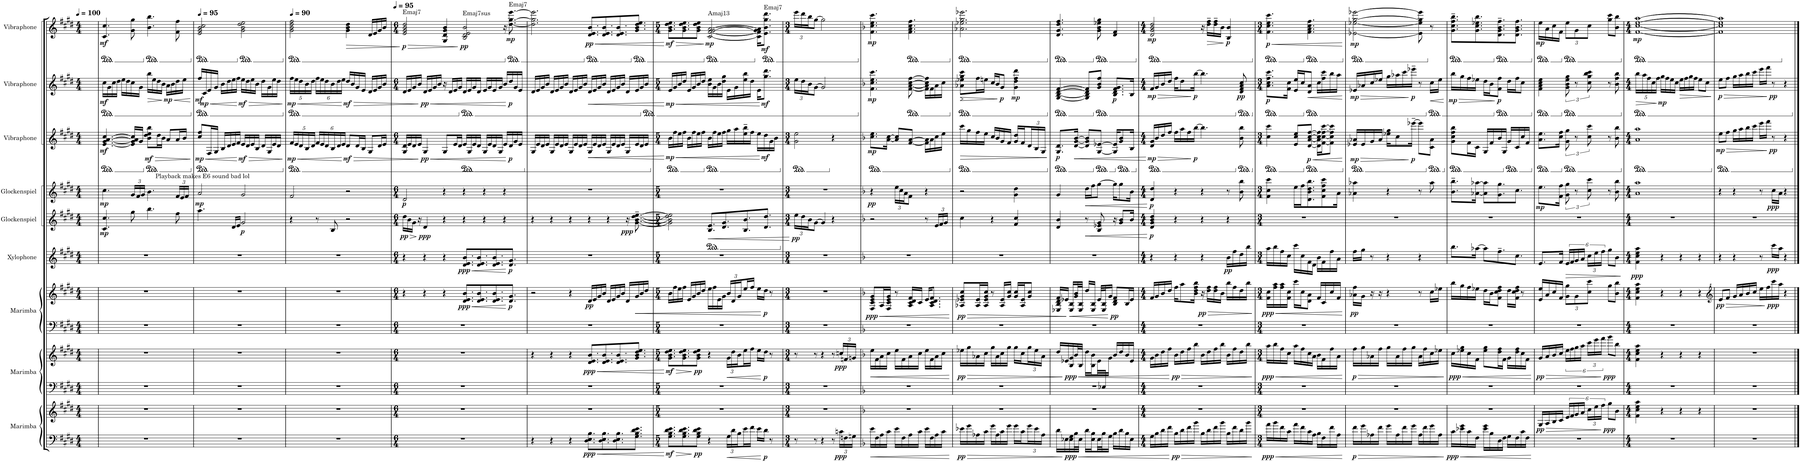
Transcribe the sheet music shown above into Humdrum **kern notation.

**kern	**kern	**dynam	**kern	**kern	**dynam	**kern	**kern	**dynam	**kern	**dynam	**kern	**dynam	**kern	**dynam	**kern	**dynam	**kern	**dynam	**kern	**dynam
*part9	*part9	*part9	*part8	*part8	*part8	*part7	*part7	*part7	*part6	*part6	*part5	*part5	*part4	*part4	*part3	*part3	*part2	*part2	*part1	*part1
*staff12	*staff11	*staff11/12	*staff10	*staff9	*staff9/10	*staff8	*staff7	*staff7/8	*staff6	*staff6	*staff5	*staff5	*staff4	*staff4	*staff3	*staff3	*staff2	*staff2	*staff1	*staff1
*I"Marimba	*	*	*I"Marimba	*	*	*I"Marimba	*	*	*I"Xylophone	*	*I"Glockenspiel	*	*I"Glockenspiel	*	*I"Vibraphone	*	*I"Vibraphone	*	*I"Vibraphone	*
*I'Mrm.	*	*	*I'Mrm.	*	*	*I'Mrm.	*	*	*I'Xyl.	*	*I'Glock.	*	*I'Glock.	*	*I'Vib.	*	*I'Vib.	*	*I'Vib.	*
*clefF4	*clefG2	*	*clefF4	*clefG2	*	*clefF4	*clefG2	*	*clefG2	*	*clefG2	*	*clefG2	*	*clefG2	*	*clefG2	*	*clefG2	*
*	*	*	*	*	*	*	*	*	*Trd-7c-12	*	*Trd-14c-24	*	*Trd-14c-24	*	*	*	*	*	*	*
*k[f#c#g#d#]	*k[f#c#g#d#]	*	*k[f#c#g#d#]	*k[f#c#g#d#]	*	*k[f#c#g#d#]	*k[f#c#g#d#]	*	*k[f#c#g#d#]	*	*k[f#c#g#d#]	*	*k[f#c#g#d#]	*	*k[f#c#g#d#]	*	*k[f#c#g#d#]	*	*k[f#c#g#d#]	*
*M4/4	*M4/4	*	*M4/4	*M4/4	*	*M4/4	*M4/4	*	*M4/4	*	*M4/4	*	*M4/4	*	*M4/4	*	*M4/4	*	*M4/4	*
*MM100	*MM100	*	*MM100	*MM100	*	*MM100	*MM100	*	*MM100	*	*MM100	*	*MM100	*	*MM100	*	*MM100	*	*MM100	*
=	=	=	=	=	=	=	=	=	=	=	=	=	=	=	=	=	=	=	=	=
4ryy	4ryy	.	4ryy	4ryy	.	4ryy	4ryy	.	4ryy	.	4ryy	.	4ryy	.	4ryy	.	4ryy	.	4ryy	.
=1	=1	=1	=1	=1	=1	=1	=1	=1	=1	=1	=1	=1	=1	=1	=1	=1	=1	=1	=1	=1
*	*	*	*	*	*	*	*	*	*	*	*	*	*	*	*ped	*	*	*	*	*
*	*	*	*	*	*	*	*	*	*	*	*	*	*	*	*	*	*ped	*	*	*
*	*	*	*	*	*	*	*	*	*	*	*	*	*	*	*	*	*	*	*ped	*
!	!	!	!	!	!	!	!	!	!	!	!	!LO:DY:b	!	!LO:DY:b	!	!LO:DY:b	!	!LO:DY:b	!	!LO:DY:b
1r	1r	.	1r	1r	.	1r	1r	.	1r	.	4.c#/ 4.cc#/	mp	4.cc#\	mp	[4.e/ [4.g#/ [4.a/ [4.cc#/	mf	16cc#\LL	mf	4.c#/ 4.cc#/	mf
.	.	.	.	.	.	.	.	.	.	.	.	.	.	.	.	.	16g#\	.	.	.
.	.	.	.	.	.	.	.	.	.	.	.	.	.	.	.	.	16cc#\	.	.	.
.	.	.	.	.	.	.	.	.	.	.	.	.	.	.	.	.	16dd#\JJ	.	.	.
.	.	.	.	.	.	.	.	.	.	.	.	.	.	.	.	.	16ee\LL	.	.	.
.	.	.	.	.	.	.	.	.	.	.	.	.	.	.	.	.	16dd#\	.	.	.
*	*	*	*	*	*	*	*	*	*	*	*	*	*Xbrackettup	*	*	*	*	*	*	*
.	.	.	.	.	.	.	.	.	.	.	8gg#\	.	24g#/LL	.	16e/] 16g#/] 16a/] 16cc#/]LL	.	16cc#\	.	8g#\ 8gg#\	.
.	.	.	.	.	.	.	.	.	.	.	.	.	24f#/	.	.	.	.	.	.	.
.	.	.	.	.	.	.	.	.	.	.	.	.	.	.	16g#/JJ	.	16g#\JJ	.	.	.
.	.	.	.	.	.	.	.	.	.	.	.	.	24g#/JJ	.	.	.	.	.	.	.
*	*	*	*	*	*	*	*	*	*	*	*	*	*	*	*Xped	*	*	*	*	*
!	!	!	!	!	!	!	!	!	!	!	!	!	!	!	!	!LO:HP:b	!	!LO:HP:b	!	!
*	*	*	*	*	*	*	*	*	*	*	*	*	*	*	*	*	*	*	*Xped	*
*	*	*	*	*	*	*	*	*	*	*	*	*	*	*	*	*	*	*	*ped	*
!	!	!	!	!	!	!	!	!	!	!	!	!	!	!	!	!LO:DY:n=1:b	!	!	!	!
.	.	.	.	.	.	.	.	.	.	.	4.bb\	.	4.b\	.	8b\ 8dd#\ 8ee\ 8bb\L	> mf	16bb\LL	>	4.b\ 4.bb\	.
.	.	.	.	.	.	.	.	.	.	.	.	.	.	.	.	.	16ee\	.	.	.
*	*	*	*	*	*	*	*	*	*	*	*	*	*	*	*ped	*	*	*	*	*
.	.	.	.	.	.	.	.	.	.	.	.	.	.	.	16dd#\L	.	16dd#\	.	.	.
.	.	.	.	.	.	.	.	.	.	.	.	.	.	.	16b\JJ	.	16b\JJ	.	.	.
!	!	!	!	!	!	!	!	!	!	!	!	!	!	!	!	!	!	!LO:HP:n=1:b	!	!
!	!	!	!	!	!	!	!	!	!	!	!	!	!	!	!	!	!	!LO:DY:n=1:b	!	!
.	.	.	.	.	.	.	.	.	.	.	.	.	.	.	8a/L	.	16a\LL	] < mp	.	.
.	.	.	.	.	.	.	.	.	.	.	.	.	.	.	.	.	16b\	.	.	.
!	!	!	!	!	!	!	!	!	!	!	!	!	!LO:TX:a:t=Playback makes E6 sound bad lol	!	!	!	!	!	!	!
.	.	.	.	.	.	.	.	.	.	.	8ff#\	.	24f#/LL	.	16a/L	.	16dd#\	.	8f#\ 8ff#\	.
.	.	.	.	.	.	.	.	.	.	.	.	.	24e/	.	.	.	.	.	.	.
.	.	.	.	.	.	.	.	.	.	.	.	.	.	.	16b/JJ	.	16ee\JJ	.	.	.
.	.	.	.	.	.	.	.	.	.	.	.	.	24f#/JJ	.	.	.	.	.	.	.
.	.	.	.	.	.	.	.	.	.	.	.	.	.	.	.	.	.	] [	.	.
=2	=2	=2	=2	=2	=2	=2	=2	=2	=2	=2	=2	=2	=2	=2	=2	=2	=2	=2	=2	=2
*	*	*	*	*	*	*	*	*	*	*	*	*	*	*	*Xped	*	*	*	*	*
!	!	!	!	!	!	!	!	!	!	!	!	!	!	!	!	!LO:HP:b	!	!	!	!
*	*	*	*	*	*	*	*	*	*	*	*	*	*	*	*	*	*Xped	*	*	*
*	*	*	*	*	*	*	*	*	*	*	*	*	*	*	*	*	*ped	*	*	*
*	*	*	*	*	*	*	*	*	*	*	*	*	*	*	*	*	*	*	*Xped	*
*	*	*	*	*	*	*	*	*	*	*	*	*	*	*	*	*	*	*	*ped	*
*	*	*	*	*	*	*	*	*	*	*	*	*	*	*	*	*	*	*	*MM95	*
!	!	!	!	!	!	!	!	!	!	!	!	!	!	!LO:DY:b	!	!LO:DY:n=1:b	!	!LO:DY:b	!	!
1r	1r	.	1r	1r	.	1r	1r	.	1r	.	4.aa\	.	2a/	mp	8cc#/ 8ff#/L	< mp	16ff#/LL	mf	2e/ 2g#/ 2b/ 2cc#/	.
!	!	!	!	!	!	!	!	!	!	!	!	!	!	!	!	!	!	!LO:HP:b	!	!
!	!	!	!	!	!	!	!	!	!	!	!	!	!	!	!	!	!	!LO:DY:n=1:b	!	!
.	.	.	.	.	.	.	.	.	.	.	.	.	.	.	.	.	16c#/	< mp	.	.
*	*	*	*	*	*	*	*	*	*	*	*	*	*	*	*ped	*	*	*	*	*
.	.	.	.	.	.	.	.	.	.	.	.	.	.	.	16F#/L	.	16e/	.	.	.
.	.	.	.	.	.	.	.	.	.	.	.	.	.	.	16G#/JJ	.	16g#/JJ	.	.	.
.	.	.	.	.	.	.	.	.	.	.	.	.	.	.	16B/LL	.	16b\LL	.	.	.
.	.	.	.	.	.	.	.	.	.	.	.	.	.	.	16d#/	.	16dd#\	.	.	.
.	.	.	.	.	.	.	.	.	.	.	16d#/LL	.	.	.	16e/	.	16ee\	.	.	.
.	.	.	.	.	.	.	.	.	.	.	16e/JJ	.	.	.	16f#/JJ	.	16ff#\JJ	.	.	.
!	!	!	!	!	!	!	!	!	!	!	!	!	!	!	!	!LO:HP:n=1:b	!	!LO:HP:n=1:b	!	!
*	*	*	*	*	*	*	*	*	*	*	*	*	*	*	*	*	*	*	*Xped	*
*	*	*	*	*	*	*	*	*	*	*	*	*	*	*	*	*	*	*	*ped	*
!	!	!	!	!	!	!	!	!	!	!	!	!LO:DY:b	!	!	!	!LO:DY:n=2:b	!	!LO:DY:n=2:b	!	!
.	.	.	.	.	.	.	.	.	.	.	2g#/	p	2g#/	.	16e/LL	] > mf	16ee\LL	[ > mf	2g#\ 2b\ 2dd#\ 2ee\	.
.	.	.	.	.	.	.	.	.	.	.	.	.	.	.	16d#/	.	16dd#\	.	.	.
.	.	.	.	.	.	.	.	.	.	.	.	.	.	.	16e/	.	16ee\	.	.	.
.	.	.	.	.	.	.	.	.	.	.	.	.	.	.	16B/JJ	.	16b\JJ	.	.	.
.	.	.	.	.	.	.	.	.	.	.	.	.	.	.	16d#/LL	.	16dd#\LL	.	.	.
.	.	.	.	.	.	.	.	.	.	.	.	.	.	.	16G#/	.	16g#\	.	.	.
.	.	.	.	.	.	.	.	.	.	.	.	.	.	.	16e/	.	16ee\	.	.	.
.	.	.	.	.	.	.	.	.	.	.	.	.	.	.	16d#/JJ	.	16dd#\JJ	.	.	.
.	.	.	.	.	.	.	.	.	.	.	.	.	.	.	.	[	.	]	.	.
=3	=3	=3	=3	=3	=3	=3	=3	=3	=3	=3	=3	=3	=3	=3	=3	=3	=3	=3	=3	=3
*	*	*	*	*	*	*	*	*	*	*	*	*	*	*	*Xped	*	*	*	*	*
*	*	*	*	*	*	*	*	*	*	*	*	*	*	*	*Xbrackettup	*	*	*	*	*
!	!	!	!	!	!	!	!	!	!	!	!	!	!	!	!	!LO:HP:b	!	!	!	!
*	*	*	*	*	*	*	*	*	*	*	*	*	*	*	*	*	*Xped	*	*	*
*	*	*	*	*	*	*	*	*	*	*	*	*	*	*	*	*	*Xbrackettup	*	*	*
!	!	!	!	!	!	!	!	!	!	!	!	!	!	!	!	!	!	!LO:HP:b	!	!
*	*	*	*	*	*	*	*	*	*	*	*	*	*	*	*	*	*	*	*Xped	*
*	*	*	*	*	*	*	*	*	*	*	*	*	*	*	*	*	*	*	*ped	*
*	*	*	*	*	*	*	*	*	*	*	*	*	*	*	*	*	*	*	*MM90	*
!	!	!	!	!	!	!	!	!	!	!	!	!	!	!	!	!LO:DY:n=1:b	!	!LO:DY:n=1:b	!	!
1r	1r	.	1r	1r	.	1r	1r	.	1r	.	4r	.	2f#/	.	20f#/LL	< mp	20ff#\LL	< mp	2g#\ 2b\ 2dd#\ 2ff#\	.
*	*	*	*	*	*	*	*	*	*	*	*	*	*	*	*ped	*	*	*	*	*
*	*	*	*	*	*	*	*	*	*	*	*	*	*	*	*	*	*ped	*	*	*
.	.	.	.	.	.	.	.	.	.	.	.	.	.	.	20e/	.	20ee\	.	.	.
.	.	.	.	.	.	.	.	.	.	.	.	.	.	.	20d#/	.	20dd#\	.	.	.
.	.	.	.	.	.	.	.	.	.	.	.	.	.	.	20B/	.	20b\	.	.	.
.	.	.	.	.	.	.	.	.	.	.	.	.	.	.	20d#/JJ	.	20dd#\JJ	.	.	.
.	.	.	.	.	.	.	.	.	.	.	8r	.	.	.	24f#/LL	.	24ff#\LL	.	.	.
.	.	.	.	.	.	.	.	.	.	.	.	.	.	.	24e/	.	24ee\	.	.	.
.	.	.	.	.	.	.	.	.	.	.	.	.	.	.	24d#/	.	24dd#\	.	.	.
.	.	.	.	.	.	.	.	.	.	.	8B/	.	.	.	24B/	.	24b\	.	.	.
.	.	.	.	.	.	.	.	.	.	.	.	.	.	.	24d#/	.	24dd#\	.	.	.
.	.	.	.	.	.	.	.	.	.	.	.	.	.	.	24e/JJ	.	24ee\JJ	.	.	.
!	!	!	!	!	!	!	!	!	!	!	!	!	!	!	!	!LO:HP:n=1:b	!	!LO:HP:n=1:b	!	!LO:HP:b
!	!	!	!	!	!	!	!	!	!	!	!	!	!	!	!	!LO:DY:n=2:b	!	!LO:DY:n=2:b	!	!
.	.	.	.	.	.	.	.	.	.	.	2r	.	2r	.	8d#/L	] > mf	16dd#/LL	[ > mf	4g#\ 4b\ 4dd#\	>
.	.	.	.	.	.	.	.	.	.	.	.	.	.	.	.	.	16b/	.	.	.
.	.	.	.	.	.	.	.	.	.	.	.	.	.	.	16d#/L	.	16g#/	.	.	.
.	.	.	.	.	.	.	.	.	.	.	.	.	.	.	16B/JJ	.	16e/JJ	.	.	.
.	.	.	.	.	.	.	.	.	.	.	.	.	.	.	8G#/L	.	16d#/LL	.	16d#/LL	.
.	.	.	.	.	.	.	.	.	.	.	.	.	.	.	.	.	16e/	.	16e/	.
.	.	.	.	.	.	.	.	.	.	.	.	.	.	.	16d#/L	.	16g#/	.	16g#/	.
.	.	.	.	.	.	.	.	.	.	.	.	.	.	.	16e/JJ	.	16b/JJ	.	16b/JJ	.
.	.	.	.	.	.	.	.	.	.	.	.	.	.	.	.	.	.	.	.	]
=4	=4	=4	=4	=4	=4	=4	=4	=4	=4	=4	=4	=4	=4	=4	=4	=4	=4	=4	=4	=4
*M6/4	*M6/4	*	*M6/4	*M6/4	*	*M6/4	*M6/4	*	*M6/4	*	*M6/4	*	*M6/4	*	*M6/4	*	*M6/4	*	*M6/4	*
*	*	*	*	*	*	*	*	*	*	*	*	*	*	*	*	*	*	*	*MM95	*
!	!	!	!	!	!	!	!	!	!	!	!	!	!	!	!	!	!	!	!LO:TX:a:t=Emaj7	!
!	!	!	!	!	!	!	!	!	!	!	!	!LO:HP:b	!	!	!	!	!	!	!	!LO:HP:b
!	!	!	!	!	!	!	!	!	!	!	!	!LO:DY:n=1:b	!	!LO:DY:b	!	!	!	!	!	!LO:DY:n=1:b
1.r	1.r	.	1.r	1.r	.	1.r	4r	.	4r	.	16dd#\LL	> pp	2d#/	p	16G#/ 16d#/LL	.	16d#/LL	.	2e/ 2g#/ 2b/ 2dd#/	> p
.	.	.	.	.	.	.	.	.	.	.	16b\	.	.	.	16e/	.	16e/	.	.	.
.	.	.	.	.	.	.	.	.	.	.	16g#\JJ	.	.	.	16d#/	.	16g#/	.	.	.
.	.	.	.	.	.	.	.	.	.	.	16r	.	.	.	16e/JJ	.	16b/JJ	.	.	.
!	!	!	!	!	!	!	!	!	!	!	!	!LO:DY:n=2:b	!	!	!	!LO:HP:n=1:b	!	!LO:HP:n=1:b	!	!
!	!	!	!	!	!	!	!	!	!	!	!	!	!	!	!	!LO:DY:n=1:b	!	!LO:DY:n=1:b	!	!
.	.	.	.	.	.	.	4r	.	4r	.	4d#/	ppp	.	[	4G#/	[ < pp	16d#/LL	] < pp	.	.
.	.	.	.	.	.	.	.	.	.	.	.	.	.	.	.	.	16e/	.	.	.
.	.	.	.	.	.	.	.	.	.	.	.	.	.	.	.	.	16g#/	.	.	.
.	.	.	.	.	.	.	.	.	.	.	.	.	.	.	.	.	16b/JJ	.	.	.
.	.	.	.	.	.	.	4r	.	4r	.	4r	.	4r	.	8G#/L	.	16r	.	4G#/ 4d#/ 4g#/ 4b/	.
.	.	.	.	.	.	.	.	.	.	.	.	.	.	.	.	.	16d#/LL	.	.	.
.	.	.	.	.	.	.	.	.	.	.	.	.	.	.	16e/L	.	16e/	.	.	.
.	.	.	.	.	.	.	.	.	.	.	.	.	.	.	16d#/JJ	.	16g#/JJ	.	.	.
!	!	!	!	!	!	!	!	!LO:HP:b	!	!LO:HP:b	!	!	!	!	!	!	!	!	!	!
*	*	*	*	*	*	*	*	*	*	*	*	*	*	*	*ped	*	*	*	*	*
*	*	*	*	*	*	*	*	*	*	*	*	*	*	*	*	*	*Xped	*	*	*
*	*	*	*	*	*	*	*	*	*	*	*	*	*	*	*	*	*ped	*	*	*
!	!	!	!	!	!	!	!	!	!	!	!	!	!	!	!	!	!	!	!LO:TX:a:t=Emaj7sus	!
!	!	!	!	!	!	!	!	!LO:DY:n=1:b	!	!LO:DY:n=1:b	!	!	!	!	!	!	!	!	!	!LO:DY:n=2:b
.	.	.	.	.	.	.	8.d#/ 8.e/ 8.b/L	< ppp	8.d#/ 8.e/ 8.b/L	< ppp	4r	.	4r	.	16e/LL	.	16d#/LL	.	2B/ 2d#/ 2e/ 2b/	] pp
.	.	.	.	.	.	.	.	.	.	.	.	.	.	.	16G#/	.	16e/	.	.	.
.	.	.	.	.	.	.	.	.	.	.	.	.	.	.	16e/	.	16g#/	.	.	.
.	.	.	.	.	.	.	8.d#/ 8.e/ 8.b/	.	8.d#/ 8.e/ 8.b/	.	.	.	.	.	16d#/JJ	.	16d#/JJ	.	.	.
.	.	.	.	.	.	.	.	.	.	.	4r	.	4r	.	16G#/LL	.	16e/LL	.	.	.
.	.	.	.	.	.	.	.	.	.	.	.	.	.	.	16e/	.	16g#/	.	.	.
.	.	.	.	.	.	.	8.d#/ 8.e/ 8.b/	.	8.d#/ 8.e/ 8.b/	.	.	.	.	.	16d#/	.	16e/	.	.	.
.	.	.	.	.	.	.	.	.	.	.	.	.	.	.	16G#/JJ	.	16g#/JJ	.	.	.
.	.	.	.	.	.	.	.	.	.	.	4r	.	4r	.	16e/LL	.	16b/LL	.	16r	.
*	*	*	*	*	*	*	*	*	*	*	*	*	*	*	*	*	*	*	*Xped	*
*	*	*	*	*	*	*	*	*	*	*	*	*	*	*	*	*	*	*	*ped	*
!	!	!	!	!	!	!	!	!	!	!	!	!	!	!	!	!	!	!	!LO:TX:a:t=Emaj7	!
!	!	!	!	!	!	!	!	!LO:DY:n=2:b	!	!LO:DY:n=2:b	!	!	!	!	!	!LO:DY:n=2:b	!	!LO:DY:n=2:b	!	!LO:DY:n=3:b
.	.	.	.	.	.	.	8.d#/ 8.g#/J	p	8.d#/ 8.g#/J	] p	.	[	.	.	16d#/	] p	16dd#/	[ p	[8.dd#\ [8.gg#\ [8.eee\	mp
.	.	.	.	.	.	.	.	.	.	.	.	.	.	.	16g#/	.	16g#/	.	.	.
.	.	.	.	.	.	.	.	.	.	.	.	.	.	.	16e/JJ	.	16e/JJ	.	.	.
=5	=5	=5	=5	=5	=5	=5	=5	=5	=5	=5	=5	=5	=5	=5	=5	=5	=5	=5	=5	=5
*	*	*	*	*	*	*	*	*	*	*	*	*	*	*	*Xped	*	*	*	*	*
4r	1.r	.	1.r	4r	.	1.r	2r	.	1.r	.	4r	.	1.r	.	16G#/LL	.	16d#/LL	.	2.dd#\] 2.gg#\] 2.eee\]	.
.	.	.	.	.	.	.	.	.	.	.	.	.	.	.	16e/	.	16e/	.	.	.
.	.	.	.	.	.	.	.	.	.	.	.	.	.	.	16d#/	.	16g#/	.	.	.
.	.	.	.	.	.	.	.	.	.	.	.	.	.	.	16e/JJ	.	16b/JJ	.	.	.
4r	.	.	.	4r	.	.	.	.	.	.	4r	.	.	.	16G#/LL	.	16d#/LL	.	.	.
.	.	.	.	.	.	.	.	.	.	.	.	.	.	.	16e/	.	16e/	.	.	.
.	.	.	.	.	.	.	.	.	.	.	.	.	.	.	16d#/	.	16g#/	.	.	.
.	.	.	.	.	.	.	.	.	.	.	.	.	.	.	16e/JJ	.	16b/JJ	.	.	.
4r	.	.	.	4r	.	.	4r	.	.	.	4r	.	.	.	16G#/LL	.	16d#/LL	.	.	.
.	.	.	.	.	.	.	.	.	.	.	.	.	.	.	16e/	.	16e/	.	.	.
.	.	.	.	.	.	.	.	.	.	.	.	.	.	.	16d#/	.	16g#/	.	.	.
.	.	.	.	.	.	.	.	.	.	.	.	.	.	.	16e/JJ	.	16b/JJ	.	.	.
!	!	!	!	!	!LO:HP:b	!	!	!	!	!	!	!	!	!	!	!LO:HP:b	!	!LO:HP:b	!	!
*	*	*	*	*	*	*	*	*	*	*	*	*	*	*	*	*	*	*	*Xped	*
*	*	*	*	*	*	*	*	*	*	*	*	*	*	*	*	*	*	*	*ped	*
!	!	!LO:DY:b=2	!	!	!LO:DY:n=1:b	!	!	!LO:DY:b	!	!	!	!	!	!	!	!	!	!	!	!LO:DY:b
8.D#\ 8.E\ 8.B\L	.	ppp	.	8.d#/ 8.e/ 8.b/L	< ppp	.	16d#/LL	pp	.	.	4r	.	.	.	16G#/LL	<	16d#/LL	<	8.d#/ 8.e/ 8.b/L	pp
.	.	.	.	.	.	.	16e/	.	.	.	.	.	.	.	16e/	.	16e/	.	.	.
.	.	.	.	.	.	.	16g#/	.	.	.	.	.	.	.	16d#/	.	16g#/	.	.	.
!	!	!	!	!	!	!	!	!	!	!	!	!	!	!	!	!	!	!	!	!LO:HP:b
8.D#\ 8.E\ 8.B\	.	.	.	8.d#/ 8.e/ 8.b/	.	.	16b/JJ	.	.	.	.	.	.	.	16e/JJ	.	16b/JJ	.	8.d#/ 8.e/ 8.b/	<
.	.	.	.	.	.	.	16d#/LL	.	.	.	4r	.	.	.	16G#/LL	.	16d#/LL	.	.	.
.	.	.	.	.	.	.	16e/	.	.	.	.	.	.	.	16e/	.	16e/	.	.	.
8.D#\ 8.E\ 8.B\	.	.	.	8.d#/ 8.e/ 8.b/	.	.	16g#/	.	.	.	.	.	.	.	16d#/	.	16g#/	.	8.d#/ 8.e/ 8.b/	.
.	.	.	.	.	.	.	16b/JJ	.	.	.	.	.	.	.	16e/JJ	.	16b/JJ	.	.	.
!	!	!	!	!	!	!	!	!	!	!	!	!LO:DY:b	!	!	!	!	!	!	!	!
.	.	.	.	.	.	.	16d#/LL	.	.	.	16r	ppp	.	.	16G#/LL	.	16d#/LL	.	.	.
!	!	!	!	!	!	!	!	!LO:HP:b	!	!	!	!	!	!	!	!	!	!	!	!
*	*	*	*	*	*	*	*	*	*	*	*	*	*	*	*	*	*	*	*Xped	*
*	*	*	*	*	*	*	*	*	*	*	*	*	*	*	*	*	*	*	*ped	*
8.G#\ 8.B\ 8.d#\ 8.e\J	.	.	.	8.g#/ 8.b/ 8.dd#/ 8.ee/J	.	.	16g#/	<	.	.	[8.g#\~ [8.b\~ [8.dd#\~ [8.ee\~	.	.	.	16e/	.	16e/	.	8.g#/ 8.b/ 8.dd#/ 8.ee/J	.
.	.	.	.	.	.	.	16b/	.	.	.	.	.	.	.	16d#/	.	16g#/	.	.	.
*	*	*	*	*	*	*	*	*	*	*	*	*	*	*	*	*	*Xped	*	*	*
*	*	*	*	*	*	*	*	*	*	*	*	*	*	*	*	*	*ped	*	*	*
.	.	.	.	.	.	.	16dd#/JJ	.	.	.	.	.	.	.	16e/JJ	.	16b/JJ	.	.	.
.	.	.	.	.	.	.	.	]	.	.	.	.	.	.	.	[	.	[	.	[
=6	=6	=6	=6	=6	=6	=6	=6	=6	=6	=6	=6	=6	=6	=6	=6	=6	=6	=6	=6	=6
*M5/4	*M5/4	*	*M5/4	*M5/4	*	*M5/4	*M5/4	*	*M5/4	*	*M5/4	*	*M5/4	*	*M5/4	*	*M5/4	*	*M5/4	*
!	!	!	!	!	!LO:HP:b	!	!	!	!	!	!	!	!	!	!	!	!	!	!	!
*	*	*	*	*	*	*	*	*	*	*	*	*	*	*	*Xped	*	*	*	*	*
*	*	*	*	*	*	*	*	*	*	*	*	*	*	*	*ped	*	*	*	*	*
!	!	!LO:DY:b=2	!	!	!LO:DY:n=1:b	!	!	!	!	!	!	!	!	!	!	!LO:DY:b	!	!LO:HP:b	!	!LO:HP:b
!	!	!	!	!	!	!	!	!	!	!	!	!	!	!	!	!	!	!LO:DY:n=1:b	!	!LO:DY:n=1:b
8.G#\ 8.B\ 8.d#\ 8.e\L	4%5r	mf	4%5r	8.g#\ 8.b\ 8.dd#\ 8.ee\L	> mf	4%5r	16b\LL	.	4%5r	.	2g#\] 2b\] 2dd#\] 2ee\]	.	4%5r	.	16b\LL	mp	16e/LL	< mp	8.g#\ 8.b\ 8.dd#\ 8.ee\L	> mf
!	!	!	!	!	!	!	!	!	!	!	!	!	!	!	!	!LO:HP:b	!	!	!	!
.	.	.	.	.	.	.	16ff#\	.	.	.	.	.	.	.	16ff#\	<	16g#/	.	.	.
.	.	.	.	.	.	.	16ee\	.	.	.	.	.	.	.	16ee\	.	16b/	.	.	.
8.G#\ 8.B\ 8.d#\ 8.e\	.	.	.	8.g#\ 8.b\ 8.dd#\ 8.ee\	.	.	16ff#\JJ	.	.	.	.	.	.	.	16ff#\JJ	.	16dd#/JJ	.	8.g#\ 8.b\ 8.dd#\ 8.ee\	.
.	.	.	.	.	.	.	16e/LL	.	.	.	.	.	.	.	16b\LL	.	16e/LL	.	.	.
.	.	.	.	.	.	.	16g#/	.	.	.	.	.	.	.	16ff#\	.	16g#/	.	.	.
!	!	!LO:DY:b=2	!	!	!LO:DY:n=2:b	!	!	!	!	!	!	!	!	!	!	!	!	!	!	!
8G#\ 8B\ 8d#\ 8e\J	.	pp	.	8g#\ 8b\ 8dd#\ 8ee\J	[ pp	.	16b/	.	.	.	.	.	.	.	16ee\	.	16b/	.	8g#\ 8b\ 8dd#\ 8ee\J	.
.	.	.	.	.	.	.	16dd#/JJ	.	.	.	.	.	.	.	16ff#\JJ	.	16dd#/JJ	.	.	.
*	*	*	*	*	*	*	*	*	*	*	*ped	*	*	*	*	*	*	*	*	*
*	*	*	*	*	*	*	*	*	*	*	*	*	*	*	*Xped	*	*	*	*	*
*	*	*	*	*	*	*	*	*	*	*	*	*	*	*	*ped	*	*	*	*	*
*	*	*	*	*	*	*	*	*	*	*	*	*	*	*	*	*	*	*	*Xped	*
*	*	*	*	*	*	*	*	*	*	*	*	*	*	*	*	*	*	*	*ped	*
!	!	!	!	!	!	!	!	!	!	!	!	!	!	!	!	!	!	!	!LO:TX:a:t=Amaj13	!
!	!	!	!	!	!	!	!	!	!	!	!	!	!	!	!	!	!	!	!	!LO:DY:n=2:b
4r	.	.	.	4r	.	.	16ee\LL	.	.	.	8.B/ 8.e/L	.	.	.	16b\LL	.	16b\ 16ee\LL	.	[2c#/ [2f#/ [2g#/ [2a/	] mp
.	.	.	.	.	.	.	16ff#\	.	.	.	.	.	.	.	16ff#\	.	16g#\	.	.	.
.	.	.	.	.	.	.	16e\	.	.	.	.	.	.	.	16ee\	.	16b\	.	.	.
!	!	!	!	!	!	!	!	!	!	!	!	!LO:HP:b	!	!	!	!	!	!	!	!
.	.	.	.	.	.	.	16g#\JJ	.	.	.	8.d#/ 8.g#/	<	.	.	16ff#\JJ	.	16dd#\ 16gg#\JJ	.	.	.
*Xbrackettup	*	*	*	*Xbrackettup	*	*	*	*	*	*	*	*	*	*	*	*	*	*	*	*
!	!	!	!	!	!LO:HP:b	!	!	!	!	!	!	!	!	!	!	!	!	!	!	!
*	*	*	*	*	*	*	*Xbrackettup	*	*	*	*	*	*	*	*	*	*	*	*	*
24G#\LL	.	.	.	24g#\LL	<	.	24b/LL	.	.	.	.	.	.	.	16gg#\LL	.	16e\LL	.	.	.
24d#\	.	.	.	24dd#\	.	.	24d#/	.	.	.	.	.	.	.	.	.	.	.	.	.
.	.	.	.	.	.	.	.	.	.	.	.	.	.	.	16aa\	.	16g#\	.	.	.
24B\	.	.	.	24b\	.	.	24g#/	.	.	.	.	.	.	.	.	.	.	.	.	.
16e\	.	.	.	16ee\	.	.	16ee/	.	.	.	8.B/ 8.b/	.	.	.	16ee\~ 16bb\~	.	16ee\ 16bb\	.	.	.
16f#\JJ	.	.	.	16ff#\JJ	.	.	16ff#/JJ	.	.	.	.	.	.	.	16ff#\JJ	.	16dd#\JJ	.	.	.
*	*	*	*	*	*	*	*	*	*	*	*	*	*	*	*	*	*	*	*Xped	*
16e\LL	.	.	.	16ee\LL	.	.	16ee\LL	.	.	.	.	.	.	.	16ee\LL	.	16e\KL	.	16c#\] 16f#\] 16g#\] 16a\]KL	.
*	*	*	*	*	*	*	*	*	*	*	*	*	*	*	*	*	*	*	*ped	*
!	!	!	!	!	!	!	!	!	!	!	!	!	!	!	!	!	!	!	!LO:TX:a:t=Emaj7	!
!	!	!LO:DY:b=2	!	!	!LO:DY:n=3:b	!	!	!LO:DY:n=1:b	!	!	!	!	!	!	!	!LO:DY:n=1:b	!	!LO:DY:n=2:b	!	!LO:DY:n=3:b
16d#\JJ	.	p	.	16dd#\JJ	] p	.	16dd#\JJ	[ p	.	.	8.d#/ 8.dd#/J	.	.	.	16dd#\	[ mf	8.gg#\ 8.ddd#\J	[ mf	8.e\ 8.b\ 8.gg#\ 8.ddd#\J	mf
8r	.	.	.	8r	.	.	8r	.	.	.	.	.	.	.	16g#\	.	.	.	.	.
.	.	.	.	.	.	.	.	.	.	.	.	.	.	.	16b\JJ	.	.	.	.	.
.	.	.	.	.	.	.	.	.	.	.	.	]	.	.	.	.	.	.	.	.
=7	=7	=7	=7	=7	=7	=7	=7	=7	=7	=7	=7	=7	=7	=7	=7	=7	=7	=7	=7	=7
*M3/4	*M3/4	*	*M3/4	*M3/4	*	*M3/4	*M3/4	*	*M3/4	*	*M3/4	*	*M3/4	*	*M3/4	*	*M3/4	*	*M3/4	*
*	*	*	*	*	*	*	*	*	*	*	*Xped	*	*	*	*	*	*	*	*	*
*	*	*	*	*	*	*	*	*	*	*	*Xbrackettup	*	*	*	*	*	*	*	*	*
*	*	*	*	*	*	*	*	*	*	*	*	*	*	*	*Xped	*	*	*	*	*
*	*	*	*	*	*	*	*	*	*	*	*	*	*	*	*ped	*	*	*	*	*
*	*	*	*	*	*	*	*	*	*	*	*	*	*	*	*	*	*	*	*Xbrackettup	*
!	!	!	!	!	!	!	!	!	!	!	!	!LO:DY:b	!	!	!	!	!	!	!	!
8r	2.r	.	2.r	8r	.	2.r	2.r	.	2.r	.	24ee\LL	pp	2.r	.	2g#\ 2ee\	.	24ee\LL	.	24eee\LL	.
.	.	.	.	.	.	.	.	.	.	.	24dd#\	.	.	.	.	.	24dd#\	.	24ddd#\	.
.	.	.	.	.	.	.	.	.	.	.	24b\J	.	.	.	.	.	24b\J	.	24bb\J	.
8r	.	.	.	8r	.	.	.	.	.	.	[8g#\J	.	.	.	.	.	[8g#\J	.	[8gg#\J	.
4r	.	.	.	4r	.	.	.	.	.	.	4g#/]	.	.	.	.	.	2g#/]	.	2gg#\]	.
*	*	*	*	*	*	*	*	*	*	*	*	*	*	*	*Xped	*	*	*	*	*
8r	.	.	.	8r	.	.	.	.	.	.	4r	.	.	.	4r	.	.	.	.	.
!	!	!LO:DY:b=2	!	!	!LO:DY:b	!	!	!	!	!	!	!	!	!	!	!	!	!	!	!
24cn\LL	.	ppp	.	24ccn/LL	ppp	.	.	.	.	.	.	.	.	.	.	.	.	.	.	.
24Fn\	.	.	.	24fn/	.	.	.	.	.	.	.	.	.	.	.	.	.	.	.	.
24Gn\JJ	.	.	.	24gn/JJ	.	.	.	.	.	.	.	.	.	.	.	.	.	.	.	.
=8	=8	=8	=8	=8	=8	=8	=8	=8	=8	=8	=8	=8	=8	=8	=8	=8	=8	=8	=8	=8
*k[b-]	*k[b-]	*	*k[b-]	*k[b-]	*	*k[b-]	*k[b-]	*	*k[b-]	*	*k[b-]	*	*k[b-]	*	*k[b-]	*	*k[b-]	*	*k[b-]	*
!	!	!	!	!	!LO:HP:b	!	!	!LO:HP:b	!	!	!	!	!	!	!	!	!	!	!	!
*	*	*	*	*	*	*	*	*	*	*	*	*	*	*	*ped	*	*	*	*	*
*	*	*	*	*	*	*	*	*	*	*	*	*	*	*	*	*	*Xped	*	*	*
*	*	*	*	*	*	*	*	*	*	*	*	*	*	*	*	*	*	*	*Xped	*
!	!	!	!	!	!	!	!	!LO:DY:n=1:b	!	!	!	!	!	!LO:DY:b	!	!LO:DY:b	!	!LO:DY:b	!	!LO:DY:b
16e\LL	2.r	.	2.r	16ee\LL	<	2.r	8F/ 8c/ 8e/ 8g/L	< ppp	2.r	.	2r	.	4r	pp	8.cc\ 8.ee\L	mp	4.f\ 4.cc\ 4.ee\ 4.ccc\	mp	4.f\ 4.cc\ 4.ee\ 4.ccc\	mp
16F\	.	.	.	16f\	.	.	.	.	.	.	.	.	.	.	.	.	.	.	.	.
16A\	.	.	.	16a\	.	.	16A/L	.	.	.	.	.	.	.	.	.	.	.	.	.
16c\JJ	.	.	.	16cc\JJ	.	.	16F/ 16c/ 16e/ 16g/JJ	.	.	.	.	.	.	.	[16a\ [16cc\Jk	.	.	.	.	.
16e\LL	.	.	.	16ee\LL	.	.	8r	.	.	.	.	.	24ee\LL	.	8a/] 8cc/]L	.	.	.	.	.
.	.	.	.	.	.	.	.	.	.	.	.	.	24cc\	.	.	.	.	.	.	.
16F\	.	.	.	16f\	.	.	.	.	.	.	.	.	.	.	.	.	.	.	.	.
.	.	.	.	.	.	.	.	.	.	.	.	.	24a\J	.	.	.	.	.	.	.
*	*	*	*	*	*	*	*	*	*	*	*	*	*	*	*	*	*ped	*	*	*
*	*	*	*	*	*	*	*	*	*	*	*	*	*	*	*	*	*	*	*ped	*
16A\	.	.	.	16a\	.	.	16A/ 16c/ 16d/ 16f/LL	.	.	.	.	.	8f\J	.	[8f/ [8a/J	.	[8f\ [8a\ [8cc\ [8ff\	.	4.f\ 4.a\ 4.cc\ 4.ff\	.
16c\JJ	.	.	.	16cc\JJ	.	.	16c/JJ	.	.	.	.	.	.	.	.	.	.	.	.	.
16e\LL	.	.	.	16ee\LL	.	.	16e/KL	.	.	.	8r	.	4r	.	16f\] 16a\]LL	.	16f\] 16a\] 16cc\] 16ff\]LL	.	.	.
16F\	.	.	.	16f\	.	.	8.A/ 8.c/ 8.d/ 8.f/J	.	.	.	.	.	.	.	16a\	.	16f\	.	.	.
16A\	.	.	.	16a\	.	.	.	.	.	.	24e/LL	.	.	.	16cc\	.	16a\	.	.	.
.	.	.	.	.	.	.	.	.	.	.	24f/	.	.	.	.	.	.	.	.	.
16c\JJ	.	.	.	16cc\JJ	.	.	.	.	.	.	.	.	.	.	16ee\JJ	.	16cc\JJ	.	.	.
.	.	.	.	.	.	.	.	.	.	.	24g/JJ	.	.	.	.	.	.	.	.	.
.	.	.	.	.	[	.	.	[	.	.	.	.	.	.	.	.	.	.	.	.
=9	=9	=9	=9	=9	=9	=9	=9	=9	=9	=9	=9	=9	=9	=9	=9	=9	=9	=9	=9	=9
!	!	!	!	!	!LO:HP:b	!	!	!LO:HP:b	!	!	!	!	!	!	!	!	!	!	!	!
*	*	*	*	*	*	*	*	*	*	*	*	*	*	*	*Xped	*	*	*	*	*
*	*	*	*	*	*	*	*	*	*	*	*	*	*	*	*ped	*	*	*	*	*
*	*	*	*	*	*	*	*	*	*	*	*	*	*	*	*	*	*Xped	*	*	*
!	!	!	!	!	!	!	!	!	!	!	!	!	!	!	!	!	!	!LO:HP:b	!	!
*	*	*	*	*	*	*	*	*	*	*	*	*	*	*	*	*	*	*	*Xped	*
*	*	*	*	*	*	*	*	*	*	*	*	*	*	*	*	*	*	*	*ped	*
!	!	!LO:DY:b=2	!	!	!LO:DY:n=1:b	!	!	!LO:DY:n=1:b	!	!	!	!	!	!	!	!	!	!	!	!
16e-X\LL	2.r	pp	2.r	16ee-X\LL	> pp	2.r	8A-X/ 8e-X/ 8g/ 8cc/L	> pp	2.r	.	4cc\	.	2r	.	16ccc\LL	.	8a-X\ 8ee-X\ 8gg\ 8ccc\L	>	2.a-X\ 2.ee-X\ 2.gg\ 2.eee-X\	.
!	!	!	!	!	!	!	!	!	!	!	!	!	!	!	!	!LO:HP:b	!	!	!	!
16g\	.	.	.	16gg\	.	.	.	.	.	.	.	.	.	.	16gg\	>	.	.	.	.
!	!	!	!	!	!	!	!	!	!	!	!	!	!	!	!	!	!	!LO:HP:b	!	!
16A-X\	.	.	.	16a-X\	.	.	16A-/ 16e-/L	.	.	.	.	.	.	.	16ff\	.	16ff\L	>	.	.
*	*	*	*	*	*	*	*	*	*	*	*	*	*	*	*	*	*ped	*	*	*
16c\JJ	.	.	.	16cc\JJ	.	.	16A-/ 16e-/ 16g/ 16cc/JJ	.	.	.	.	.	.	.	16ee\JJ	.	16een\JJ	.	.	.
16g\LL	.	.	.	16gg\LL	.	.	8r	.	.	.	4r	.	.	.	16cc/LL	.	16cc/LL	.	.	.
16A-\	.	.	.	16a-\	.	.	.	.	.	.	.	.	.	.	16b-/	.	16b-/J	.	.	.
!	!	!	!	!	!	!	!	!	!	!	!	!	!	!	!	!	!	!LO:DY:n=1:b	!	!
16c\	.	.	.	16cc\	.	.	16A-/ 16e-/LL	.	.	.	.	.	.	.	16g/	.	8g/J	] p	.	.
16g\JJ	.	.	.	16gg\JJ	.	.	16g/ 16cc/JJ	.	.	.	.	.	.	.	16f/JJ	.	.	.	.	.
!	!	!	!	!	!	!	!	!	!	!	!	!	!	!	!	!	!	!LO:DY:n=2:b	!	!
16g\LL	.	.	.	16gg\LL	.	.	16g/ 16cc/LL	.	.	.	4f/ 4cc/	.	4g\ 4dd\	.	16g/ 16dd/LL	.	4g\ 4dd\ 4ff\ 4ddd\	mp	.	.
16c\	.	.	.	16cc\	.	.	16A-/ 16e-/J	.	.	.	.	.	.	.	16f/	.	.	.	.	.
24g\	.	.	.	24gg\	.	.	8g/ 8cc/J	.	.	.	.	.	.	.	24d/	.	.	.	.	.
24e-\	.	.	.	24ee-\	.	.	.	.	.	.	.	.	.	.	24B-/	.	.	.	.	.
24A-\JJ	.	.	.	24a-\JJ	.	.	.	.	.	.	.	.	.	.	24G/JJ	.	.	.	.	.
.	.	.	.	.	.	.	.	.	.	.	.	.	.	.	.	[	.	.	.	.
=10	=10	=10	=10	=10	=10	=10	=10	=10	=10	=10	=10	=10	=10	=10	=10	=10	=10	=10	=10	=10
*	*	*	*^	*	*	*	*	*	*	*	*	*	*	*	*	*	*	*	*	*
*	*	*	*	*	*	*	*	*	*	*	*	*	*	*	*	*Xped	*	*	*	*	*
*	*	*	*	*	*	*	*	*	*	*	*	*	*	*	*	*ped	*	*	*	*	*
*	*	*	*	*	*	*	*	*	*	*	*	*	*	*	*	*	*	*Xped	*	*	*
*	*	*	*	*	*	*	*	*	*	*	*	*	*	*	*	*	*	*ped	*	*	*
*	*	*	*	*	*	*	*	*	*	*	*	*	*	*	*	*	*	*	*	*Xped	*
*	*	*	*	*	*	*	*	*	*	*	*	*	*	*	*	*	*	*	*	*ped	*
!	!	!	!	!	!	!	!	!	!	!	!	!	!	!	!	!	!LO:DY:b	!	!	!	!
16d\LL	2.r	.	32ryy	2.r	16dd/LL	.	2.r	16E-X/ 16B-/ 16d/ 16f/LL	.	2.r	.	4d/ 4b-/	.	4g/	.	8.G/ 8.d/L	p	[4G/ [4B-/ [4d/ [4f/	.	4.d/ 4.g/ 4.dd/ 4.ff/	.
16E-X\	.	.	.	.	16e-X/	.	.	16e-X/JJ	.	.	.	.	.	.	.	.	.	.	.	.	.
!	!	!LO:DY:b=2	!	!	!	!LO:HP:n=1:b	!	!	!LO:HP:n=1:b	!	!	!	!	!	!	!	!	!	!	!	!
!	!	!	!	!	!	!LO:DY:n=1:b	!	!	!	!	!	!	!	!	!	!	!	!	!	!	!
16E-\ 16G\	.	ppp	.	.	16B-/ 16g/	[ < ppp	.	16E-/ 16B-/LL	[ <	.	.	.	.	.	.	.	.	.	.	.	.
!	!	!	!	!	!	!	!	!	!	!	!	!	!	!	!	!	!LO:HP:b	!	!	!	!
32B-\L	.	.	.	.	32b-/L	.	.	32g/ 32b-/L	.	.	.	.	.	.	.	[16d/ [16g/ [16b-/Jk	<	.	.	.	.
32E-\JJJ	.	.	.	.	32B-/JJJ	.	.	32E-/ 32B-/JJJ	.	.	.	.	.	.	.	.	.	.	.	.	.
!	!	!	!	!	!	!	!	!	!	!	!	!	!LO:HP:b	!	!LO:HP:b	!	!	!	!	!	!
16d\LL	.	.	.	.	16dd\LL	.	.	16dd/LL	.	.	.	8r	<	16dd\LL	<	8d/] 8g/] 8b-/]L	.	8G/] 8B-/] 8d/] 8f/]L	.	.	.
16E-\ 16B-\	.	.	.	.	16B-\ 16b-\	.	.	16E-/ 16B-/JJ	.	.	.	.	.	16ff\J	.	.	.	.	.	.	.
*	*	*	*	*	*	*	*	*	*	*	*	*	*	*	*	*Xped	*	*	*	*	*
*	*	*	*	*	*	*	*	*	*	*	*	*	*	*	*	*ped	*	*	*	*	*
*	*	*	*	*	*	*	*	*	*	*	*	*	*	*	*	*	*	*Xped	*	*	*
*	*	*	*	*	*	*	*	*	*	*	*	*	*	*	*	*	*	*ped	*	*	*
*	*	*	*	*	*	*	*	*	*	*	*	*	*	*	*	*	*	*	*	*Xped	*
*	*	*	*	*	*	*	*	*	*	*	*	*	*	*	*	*	*	*	*	*ped	*
32E-\L	.	.	.	.	32e-\L	.	.	32e-/LLL	.	.	.	8B-/ 8e-X/ 8g/	.	[8gg\J	.	[8G/ [8e-X/J	.	8g/ 8b-/ 8ff/J	.	8g\ 8b-\ 8ee-X\ 8gg\	.
32B-\J	.	.	32E-X/J	.	32ryy	.	.	32E-/ 32B-/J	.	.	.	.	.	.	.	.	.	.	.	.	.
16G\JJ	.	.	4ryy	.	16g\JJ	.	.	16g/JJ	.	.	.	.	.	.	.	.	.	.	.	.	.
!	!	!	!	!	!	!	!	!	!LO:DY:n=1:b	!	!	!	!	!	!	!	!	!	!LO:DY:b	!	!
16B-\LL	.	.	.	.	16b-/LL	.	.	8B-/ 8d/ 8f/L	] pp	.	.	16r	.	16gg\KL]	.	16G/] 16e-/]KL	.	8.B-/ 8.d/ 8.f/ 8.g/L	p	4d/ 4f/	.
*	*	*	*	*	*	*	*	*	*	*	*	*	*	*	*	*Xped	*	*	*	*	*
*	*	*	*	*	*	*	*	*	*	*	*	*	*	*	*	*ped	*	*	*	*	*
16d\	.	.	.	.	16dd/	.	.	.	.	.	.	8g/ 8b-/L	.	8gg\	.	8g/ 8b-/	.	.	.	.	.
16B-\	.	.	.	.	16b-/	.	.	16B-/L	.	.	.	.	.	.	.	.	.	.	.	.	.
16E-\JJ	.	.	16ryy	.	16e-/JJ	.	.	16e-/JJ	.	.	.	16b-/Jk	.	16b-\Jk	.	16B-/Jk	.	16B-/Jk	.	.	.
*	*	*	*v	*v	*	*	*	*	*	*	*	*	*	*	*	*	*	*	*	*	*
.	.	.	.	.	.	.	.	.	.	.	.	[	.	.	.	] ]	.	.	.	.
=11	=11	=11	=11	=11	=11	=11	=11	=11	=11	=11	=11	=11	=11	=11	=11	=11	=11	=11	=11	=11
*M4/4	*M4/4	*	*M4/4	*M4/4	*	*M4/4	*M4/4	*	*M4/4	*	*M4/4	*	*M4/4	*	*M4/4	*	*M4/4	*	*M4/4	*
*	*	*	*	*	*	*	*	*	*	*	*	*	*	*	*Xped	*	*	*	*	*
!	!	!	!	!	!	!	!	!	!	!	!	!	!	!	!	!LO:HP:b	!	!LO:HP:b	!	!
*	*	*	*	*	*	*	*	*	*	*	*	*	*	*	*	*	*	*	*Xped	*
*	*	*	*	*	*	*	*	*	*	*	*	*	*	*	*	*	*	*	*ped	*
!	!	!	!	!	!	!	!	!	!	!	!	!LO:DY:b	!	!LO:DY:b	!	!LO:DY:n=1:b	!	!LO:DY:n=1:b	!	!LO:DY:b
16G\LL	1r	.	1r	16g\LL	.	1r	16f/LL	.	4r	.	4d/ 4g/ 4b-/ 4dd/	p	4d/ 4dd/	p	16d/ 16g/LL	> mp	16f/LL	> mp	2d/ 2g/ 2b-/ 2dd/	mp
*	*	*	*	*	*	*	*	*	*	*	*	*	*	*	*ped	*	*	*	*	*
16B-\	.	.	.	16b-\	.	.	16g/	.	.	.	.	.	.	.	16b-/	.	16g/	.	.	.
16d\	.	.	.	16dd\	.	.	16b-/	.	.	.	.	.	.	.	16dd/	.	16b-/	.	.	.
16f\JJ	.	.	.	16ff\JJ	.	.	16dd/JJ	.	.	.	.	.	.	.	16ff/JJ	.	16dd/JJ	.	.	.
!	!	!LO:DY:b=2	!	!	!LO:HP:n=1:b	!	!	!	!	!	!	!	!	!	!	!	!	!	!	!
!	!	!	!	!	!LO:DY:n=1:b	!	!	!	!	!	!	!	!	!	!	!	!	!	!	!
16B-\LL	.	pp	.	16b-\LL	] > pp	.	16ff\KL	.	4r	.	4r	.	4r	.	16ff\LL	.	16ff\KL	.	.	.
16d\	.	.	.	16dd\	.	.	8aa\	.	.	.	.	.	.	.	16aa\	.	8dd\	.	.	.
16f\	.	.	.	16ff\	.	.	.	.	.	.	.	.	.	.	16ff\	.	.	.	.	.
!	!	!	!	!	!	!	!	!	!	!	!	!	!	!	!	!LO:DY:n=2:b	!	!LO:DY:n=2:b	!	!
16b-\JJ	.	.	.	16bb-\JJ	.	.	16b-\ 16dd\ 16ff\ 16bb-\Jk	.	.	.	.	.	.	.	[16bb-\JJ	[ p	[16bb-\Jk	] p	.	.
!	!	!	!	!	!	!	!	!LO:HP:b	!	!	!	!	!	!	!	!	!	!	!	!
!	!	!	!	!	!	!	!	!LO:DY:n=1:b	!	!	!	!	!	!	!	!	!	!	!	!
16B-\LL	.	.	.	16b-\LL	.	.	16r	> pp	4r	.	4r	.	4r	.	4.bb-\]	.	4.bb-\]	.	16r	.
!	!	!	!	!	!	!	!	!	!	!	!	!	!	!	!	!	!	!	!	!LO:HP:b
16d\	.	.	.	16dd\	.	.	16dd\ 16ff\LL	.	.	.	.	.	.	.	.	.	.	.	16dd\~ 16ff\~LL	>
16f\	.	.	.	16ff\	.	.	16dd\ 16ff\	.	.	.	.	.	.	.	.	.	.	.	16dd\~ 16ff\~	.
16b-\JJ	.	.	.	16bb-\JJ	.	.	16b-\JJ	.	.	.	.	.	.	.	.	.	.	.	16b-\JJ	.
!	!	!	!	!	!	!	!	!	!	!LO:DY:b	!	!	!	!	!	!	!	!	!	!LO:DY:n=1:b
16B-\LL	.	.	.	16b-\LL	.	.	16bb-\LL	.	16b-\LL	pp	4r	.	8r	.	.	.	.	.	4B-/ 4b-/	] p
16f\	.	.	.	16ff\	.	.	16ff\	.	16ff\	.	.	.	.	.	.	.	.	.	.	.
*	*	*	*	*	*	*	*	*	*	*	*	*	*	*	*Xped	*	*	*	*	*
*	*	*	*	*	*	*	*	*	*	*	*	*	*	*	*ped	*	*	*	*	*
*	*	*	*	*	*	*	*	*	*	*	*	*	*	*	*	*	*Xped	*	*	*
*	*	*	*	*	*	*	*	*	*	*	*	*	*	*	*	*	*ped	*	*	*
!	!	!	!	!	!	!	!	!	!	!	!	!	!	!	!	!	!	!LO:DY:n=3:b	!	!
16d\	.	.	.	16dd\	.	.	16dd\	.	16dd\	.	.	.	8b-\ 8bb-\	.	8b-\ 8bb-\	.	8d/ 8f/ 8a/ 8cc/	pp	.	.
16b-\JJ	.	.	.	16bb-\JJ	.	.	16bb-\JJ	.	16bb-\JJ	.	.	.	.	.	.	.	.	.	.	.
.	.	.	.	.	[	.	.	[	.	.	.	.	.	.	.	.	.	.	.	.
=12	=12	=12	=12	=12	=12	=12	=12	=12	=12	=12	=12	=12	=12	=12	=12	=12	=12	=12	=12	=12
*M3/4	*M3/4	*	*M3/4	*M3/4	*	*M3/4	*M3/4	*	*M3/4	*	*M3/4	*	*M3/4	*	*M3/4	*	*M3/4	*	*M3/4	*
!	!	!	!	!	!LO:HP:b	!	!	!LO:HP:b	!	!	!	!	!	!	!	!	!	!	!	!
*	*	*	*	*	*	*	*	*	*	*	*	*	*	*	*Xped	*	*	*	*	*
*	*	*	*	*	*	*	*	*	*	*	*	*	*	*	*ped	*	*	*	*	*
*	*	*	*	*	*	*	*	*	*	*	*	*	*	*	*	*	*Xped	*	*	*
*	*	*	*	*	*	*	*	*	*	*	*	*	*	*	*	*	*ped	*	*	*
*	*	*	*	*	*	*	*	*	*	*	*	*	*	*	*	*	*	*	*Xped	*
*	*	*	*	*	*	*	*	*	*	*	*	*	*	*	*	*	*	*	*ped	*
!	!	!LO:DY:b=2	!	!	!LO:DY:n=1:b	!	!	!LO:DY:n=1:b	!	!	!	!	!	!	!	!	!	!LO:DY:b	!	!LO:DY:b
16a\LL	2.r	ppp	2.r	16aa\LL	< ppp	2.r	16f\ 16cc\LL	< ppp	16aa\LL	.	2.r	.	4f\ 4cc\ 4ccc\	.	4cc\ 4ccc\	.	8.a\ 8.cc\ 8.ff\ 8.ccc\L	p	4.f\ 4.cc\ 4.ee\ 4.ccc\	p
16b-\	.	.	.	16bb-\	.	.	16ff\ 16aa\	.	16bb-\	.	.	.	.	.	.	.	.	.	.	.
16f\	.	.	.	16ff\	.	.	16ff\ 16aa\	.	16ff\	.	.	.	.	.	.	.	.	.	.	.
16c\JJ	.	.	.	16cc\JJ	.	.	16f\ 16cc\JJ	.	16cc\JJ	.	.	.	.	.	.	.	16f\ 16cc\Jk	.	.	.
16a\LL	.	.	.	16aa\LL	.	.	16ccc\LL	.	16ccc\LL	.	.	.	16ee\LL	.	8e/ 8cc/ 8ee/L	.	16e/ 16ee/LL	.	.	.
16f\	.	.	.	16ff\	.	.	16cc\J	.	16cc\	.	.	.	16ff\J	.	.	.	16cc/J	.	.	.
*	*	*	*	*	*	*	*	*	*	*	*	*	*	*	*Xped	*	*	*	*	*
*	*	*	*	*	*	*	*	*	*	*	*	*	*	*	*ped	*	*	*	*	*
*	*	*	*	*	*	*	*	*	*	*	*	*	*	*	*	*	*Xped	*	*	*
!	!	!	!	!	!	!	!	!	!	!	!	!	!	!	!	!	!	!LO:HP:b	!	!
*	*	*	*	*	*	*	*	*	*	*	*	*	*	*	*	*	*	*	*Xped	*
*	*	*	*	*	*	*	*	*	*	*	*	*	*	*	*	*	*	*	*ped	*
!	!	!	!	!	!	!	!	!	!	!	!	!	!	!	!	!LO:DY:b	!	!	!	!LO:HP:b
16c\	.	.	.	16cc\	.	.	8d\ 8a\J	.	16f\	.	.	.	8.d\ 8.b-\ 8.dd\ 8.bb-\	.	[8d/ [8a/ [8cc/ [8ff/J	p	8d/ 8a/J	<	4.f\ 4.a\ 4.cc\ 4.ff\	<
16A\JJ	.	.	.	16a\JJ	.	.	.	.	16d\JJ	.	.	.	.	.	.	.	.	.	.	.
!	!	!	!	!	!	!	!	!	!	!	!	!	!	!	!	!LO:HP:b	!	!	!	!
*	*	*	*	*	*	*	*	*	*	*	*	*	*	*	*	*	*ped	*	*	*
16B-\LL	.	.	.	16b-\LL	.	.	16f/LL	.	16b-\LL	.	.	.	.	.	16d\] 16a\] 16cc\] 16ff\]LL	<	16cc\LL	.	.	.
16F\	.	.	.	16f\	.	.	16c/	.	16f\	.	.	.	8f\ 8cc\ 8ff\ 8ccc\	.	[16f\ [16cc\ [16ff\ [16ccc\J	.	16ff\ 16ccc\	.	.	.
16f\	.	.	.	16ff\	.	.	16cc/	.	16ff\	.	.	.	.	.	8f\] 8cc\] 8ff\] 8ccc\]J	.	16bb-\	.	.	.
16A\JJ	.	.	.	16a\JJ	.	.	16f/JJ	.	16a\JJ	.	.	.	16a\Jk	.	.	.	16aa\JJ	.	.	.
.	.	.	.	.	]	.	.	]	.	.	.	.	.	.	.	]	.	]	.	[
=13	=13	=13	=13	=13	=13	=13	=13	=13	=13	=13	=13	=13	=13	=13	=13	=13	=13	=13	=13	=13
!	!	!	!	!	!LO:HP:b	!	!	!	!	!	!	!	!	!	!	!	!	!	!	!
*	*	*	*	*	*	*	*	*	*	*	*	*	*	*	*Xped	*	*	*	*	*
!	!	!LO:DY:b=2	!	!	!LO:DY:n=1:b	!	!	!LO:DY:b	!	!	!	!	!	!	!	!LO:HP:b	!	!LO:HP:b	!	!
!	!	!	!	!	!	!	!	!	!	!	!	!	!	!	!	!LO:DY:n=1:b	!	!LO:DY:n=1:b	!	!LO:DY:b
16f\LL	2.r	p	2.r	16ff\LL	> p	2.r	16a-X\ 16ff\LL	pp	16ff\LL	.	2.r	.	4a-X\ 4aa-X\	.	16e-X/ 16a-X/LL	> mp	16e-X/LL	> mp	[2e-X\ [2ee-X\ [2gg\ [2eee-X\	mp
*	*	*	*	*	*	*	*	*	*	*	*	*	*	*	*ped	*	*	*	*	*
16g\	.	.	.	16gg\	.	.	16g\JJ	.	16gg\JJ	.	.	.	.	.	16e-/	.	16a-X/	.	.	.
16A-X\	.	.	.	16a-X\	.	.	16r	.	8r	.	.	.	.	.	16g/	.	16cc/	.	.	.
16f\JJ	.	.	.	16ff\JJ	.	.	16r	.	.	.	.	.	.	.	16a-/JJ	.	16ee-X/JJ	.	.	.
16g\LL	.	.	.	16gg\LL	.	.	4r	.	4r	.	.	.	4r	.	16ee-X\ 16gg\KL	.	16gg\LL	.	.	.
16A-\	.	.	.	16a-\	.	.	.	.	.	.	.	.	.	.	8cc\	.	16aa-X\	.	.	.
16f\	.	.	.	16ff\	.	.	.	.	.	.	.	.	.	.	.	.	16ccc\	.	.	.
!	!	!	!	!	!	!	!	!	!	!	!	!	!	!	!	!LO:DY:n=2:b	!	!LO:DY:n=2:b	!	!
16g\JJ	.	.	.	16gg\JJ	.	.	.	.	.	.	.	.	.	.	[16eee-X~\Jk	[ p	16eee-X~\JJ	[ p	.	.
*	*	*	*	*	*	*	*	*	*	*	*	*	*	*	*	*	*	*	*Xped	*
*	*	*	*	*	*	*	*	*	*	*	*	*	*	*	*	*	*	*	*ped	*
16A-\LL	.	.	.	16a-\LL	.	.	8r	.	4r	.	.	.	8r	.	8eee-\L]	.	8r	.	8e-\] 8ee-\] 8gg\] 8eee-\]	.
16f\	.	.	.	16ff\	.	.	.	.	.	.	.	.	.	.	.	.	.	.	.	.
*	*	*	*	*	*	*	*	*	*	*	*	*	*	*	*Xped	*	*	*	*	*
*	*	*	*	*	*	*	*	*	*	*	*	*	*	*	*ped	*	*	*	*	*
*	*	*	*	*	*	*	*	*	*	*	*	*	*	*	*	*	*Xped	*	*	*
!	!	!	!	!	!	!	!	!	!	!	!	!	!	!	!	!	!	!LO:HP:b	!	!
*	*	*	*	*	*	*	*	*	*	*	*	*	*	*	*	*	*	*	*Xped	*
16g\	.	.	.	16cc\	.	.	16cc\LL	.	.	.	.	.	8aa-\	.	8c\ 8a-\J	.	16cc\LL	<	8r	.
*	*	*	*	*	*	*	*	*	*	*	*	*	*	*	*	*	*ped	*	*	*
16A-\JJ	.	.	.	16ee-X\JJ	.	.	16ee-X\JJ	.	.	.	.	.	.	.	.	.	16ee-\JJ	.	.	.
.	.	.	.	.	[	.	.	.	.	.	.	.	.	.	.	.	.	]	.	.
=14	=14	=14	=14	=14	=14	=14	=14	=14	=14	=14	=14	=14	=14	=14	=14	=14	=14	=14	=14	=14
!	!	!LO:HP:b=2	!	!	!LO:HP:b	!	!	!	!	!	!	!	!	!	!	!	!	!	!	!
*	*	*	*	*	*	*	*	*	*	*	*	*	*	*	*Xped	*	*	*	*	*
*	*	*	*	*	*	*	*	*	*	*	*	*	*	*	*ped	*	*	*	*	*
!	!	!	!	!	!	!	!	!	!	!	!	!	!	!	!	!	!	!LO:HP:b	!	!
*	*	*	*	*	*	*	*	*	*	*	*	*	*	*	*	*	*	*	*ped	*
!	!	!LO:DY:n=1:b=2	!	!	!LO:DY:n=1:b	!	!	!	!	!	!	!	!	!	!	!	!	!LO:DY:n=1:b	!	!
16c\LL	2.r	< ppp	2.r	16cc\LL	< ppp	2.r	16bb-\LL	.	8.bb-\L	.	2.r	.	8.b-\~ 8.bb-\~L	.	8g\ 8cc\ 8ff\ 8bb-\L	.	16bb-\LL	> mp	8.g\~ 8.cc\~ 8.ff\~ 8.bb-\~L	.
16e-X\ 16g\	.	.	.	16ee-X\ 16gg\	.	.	16gg\	.	.	.	.	.	.	.	.	.	16gg\	.	.	.
16c\	.	.	.	16cc\	.	.	16ff\	.	.	.	.	.	.	.	16f\L	.	16ff\	.	.	.
16F\JJ	.	.	.	16f\JJ	.	.	16ee-X\JJ	.	[16aa-X\Jk	.	.	.	[16a-X\ [16aa-X\Jk	.	16c\JJ	.	16ee-X\JJ	.	8.g\ 8.cc\ 8.ee-X\ 8.bb-\	.
16e-\ 16g\LL	.	.	.	8ee-\ 8gg\L	.	.	16dd\LL	.	8aa-\L]	.	.	.	8a-\] 8aa-\]L	.	16G/LL	.	16dd\LL	.	.	.
16B-\	.	.	.	.	.	.	16b-\J	.	.	.	.	.	.	.	16f/	.	16b-\J	.	.	.
*	*	*	*	*	*	*	*	*	*	*	*	*	*	*	*	*	*Xped	*	*	*
*	*	*	*	*	*	*	*	*	*	*	*	*	*	*	*	*	*ped	*	*	*
*	*	*	*	*	*	*	*	*	*	*	*	*	*	*	*	*	*	*	*Xped	*
*	*	*	*	*	*	*	*	*	*	*	*	*	*	*	*	*	*	*	*ped	*
!	!	!	!	!	!	!	!	!	!	!	!	!	!	!	!	!	!	!LO:DY:n=2:b	!	!
16D\	.	.	.	16dd\ 16ff\L	.	.	8f\ 8cc\ 8dd\ 8ff\J	.	8.ff~\	.	.	.	8.g\ 8.gg\	.	16b-/	.	8f\ 8ff\J	[ p	8.d\~ 8.g\~ 8.b-\~ 8.ff\~	.
16F\JJ	.	.	.	16f\JJ	.	.	.	.	.	.	.	.	.	.	16G/JJ	.	.	.	.	.
*	*	*	*	*	*	*	*	*	*	*	*	*	*	*	*Xped	*	*	*	*	*
*	*	*	*	*	*	*	*	*	*	*	*	*	*	*	*ped	*	*	*	*	*
16G\LL	.	.	.	16g\LL	.	.	16dd\LL	.	.	.	.	.	.	.	16g/LL	.	16dd\LL	.	.	.
16F\	.	.	.	16dd\ 16ff\	.	.	16f\ 16cc\ 16dd\ 16ff\JJ	.	8.cc\J	.	.	.	8.cc\J	.	16c/	.	16ff\J	.	8.d\ 8.g\ 8.b-\ 8.ff\J	.
16c\	.	.	.	16cc\	.	.	8r	.	.	.	.	.	.	.	16cc/	.	8cc\J	.	.	.
16F\JJ	.	.	.	16f\JJ	.	.	.	.	.	.	.	.	.	.	16f/JJ	.	.	.	.	.
.	.	.	.	.	]	.	.	.	.	.	.	.	.	.	.	.	.	.	.	.
=15	=15	=15	=15	=15	=15	=15	=15	=15	=15	=15	=15	=15	=15	=15	=15	=15	=15	=15	=15	=15
*	*	*	*	*	*	*	*	*	*	*	*	*	*	*	*Xped	*	*	*	*	*
*	*	*	*	*	*	*	*	*	*	*	*	*	*	*	*ped	*	*	*	*	*
*	*	*	*	*	*	*	*	*	*	*	*	*	*	*	*	*	*Xped	*	*	*
*	*	*	*	*	*	*	*	*	*	*	*	*	*	*	*	*	*ped	*	*	*
*	*	*	*	*	*	*	*	*	*	*	*	*	*	*	*	*	*	*	*Xped	*
*	*	*	*	*	*	*	*	*	*	*	*	*	*	*	*	*	*	*	*ped	*
!	!	!LO:DY:b	!	!	!LO:DY:b	!	!	!	!	!	!	!	!	!LO:DY:b	!	!	!	!	!	!LO:DY:b
2.r	16G/LL	pp	2.r	16g/LL	pp	2.r	16e/ 16ee/LL	.	8.e/L	.	2.r	.	8.ee\L	mp	8.a\ 8.ee\L	.	4f\ 4a\ 4cc\ 4ee\	.	16ee\LL	mp
.	16A/	.	.	16a/	.	.	16a/	.	.	.	.	.	.	.	.	.	.	.	16a\	.
.	16B-/	.	.	16b-/	.	.	16cc/	.	.	.	.	.	.	.	.	.	.	.	16cc\	.
.	16c/JJ	.	.	16cc/JJ	.	.	16f/JJ	.	16f/Jk	.	.	.	16f\ 16ff\Jk	.	16cc\ 16ff\Jk	.	.	.	16f\JJ	.
*	*	*	*	*brackettup	*	*	*	*	*	*	*	*	*	*	*	*	*	*	*	*
!	!	!	!	!	!	!	!	!	!	!LO:HP:b	!	!	!	!	!	!	!	!	!	!
*	*	*	*	*	*	*	*	*	*	*	*	*	*brackettup	*	*	*	*	*	*	*
*	*	*	*	*	*	*	*	*	*	*	*	*	*	*	*Xped	*	*	*	*	*
*	*	*	*	*	*	*	*	*	*	*	*	*	*	*	*ped	*	*	*	*	*
*	*	*	*	*	*	*	*	*	*	*	*	*	*	*	*brackettup	*	*	*	*	*
*	*	*	*	*	*	*	*	*	*	*	*	*	*	*	*	*	*Xped	*	*	*
*	*	*	*	*	*	*	*	*	*	*	*	*	*	*	*	*	*ped	*	*	*
*	*	*	*	*	*	*	*	*	*	*	*	*	*	*	*	*	*brackettup	*	*	*
*	*	*	*	*	*	*	*	*	*	*	*	*	*	*	*	*	*	*	*Xped	*
*	*	*	*	*	*	*	*	*	*	*	*	*	*	*	*	*	*	*	*ped	*
.	24e/LL	.	.	24ee\LL	.	.	12g\ 12gg\L	.	24e/LL	>	.	.	12g\ 12gg\	.	12g\ 12gg\	.	12g\ 12b-\ 12ee\ 12gg\	.	12ee\L	.
.	24f/	.	.	24ff\	.	.	.	.	24f/	.	.	.	.	.	.	.	.	.	.	.
.	24g/	.	.	24gg\	.	.	12g\	.	24g/	.	.	.	12r	.	12r	.	12r	.	12g\	.
.	24a/JJ	.	.	24aa\JJ	.	.	.	.	24a/JJ	.	.	.	.	.	.	.	.	.	.	.
.	36cc\LL	.	.	36ccc\LL	.	.	12cc\ 12ccc\J	.	36cc\LL	.	.	.	12cc\ 12ccc\	.	12cc\ 12ccc\	.	12cc\ 12gg\ 12bb-\ 12ccc\	.	12cc\J	.
.	36ee\	.	.	36eee\	.	.	.	.	36ee\	.	.	.	.	.	.	.	.	.	.	.
.	36ff\JJ	.	.	36fff\JJ	.	.	.	.	36ff\JJ	.	.	.	.	.	.	.	.	.	.	.
!	!	!LO:DY:n=1:b	!	!	!LO:DY:n=1:b	!	!	!	!	!	!	!	!	!	!	!	!	!	!	!
.	8gg\L	[ ppp	.	8ggg\L	[ ppp	.	8gg\L	.	8gg\L	.	.	.	8r	.	8r	.	8r	.	8gg\ 8ccc\L	.
.	8b-\J	.	.	8bb-\J	.	.	8b-\ 8bb-\J	.	8b-\J	.	.	.	8b-\ 8bb-\	.	8b-\ 8bb-\	.	8b-\ 8ff\ 8bb-\	.	8b-\ 8bb-\J	.
.	.	.	.	.	.	.	.	.	.	[	.	.	.	.	.	.	.	.	.	.
=16	=16	=16	=16	=16	=16	=16	=16	=16	=16	=16	=16	=16	=16	=16	=16	=16	=16	=16	=16	=16
*M4/4	*M4/4	*	*M4/4	*M4/4	*	*M4/4	*M4/4	*	*M4/4	*	*M4/4	*	*M4/4	*	*M4/4	*	*M4/4	*	*M4/4	*
*	*	*	*	*	*	*	*	*	*	*	*	*	*	*	*Xped	*	*	*	*	*
*	*	*	*	*	*	*	*	*	*	*	*	*	*	*	*ped	*	*	*	*	*
*	*	*	*	*	*	*	*	*	*	*	*	*	*	*	*	*	*Xped	*	*	*
*	*	*	*	*	*	*	*	*	*	*	*	*	*	*	*	*	*Xbrackettup	*	*	*
!	!	!	!	!	!	!	!	!	!	!	!	!	!	!	!	!	!	!LO:HP:b	!	!
*	*	*	*	*	*	*	*	*	*	*	*	*	*	*	*	*	*	*	*Xped	*
*	*	*	*	*	*	*	*	*	*	*	*	*	*	*	*	*	*	*	*ped	*
!	!	!	!	!	!	!	!	!	!	!LO:DY:b	!	!	!	!	!	!	!	!	!	!LO:DY:b
1r	4f\ 4cc\ 4ee\ 4aa\	.	1r	4f\ 4cc\ 4ee\ 4aa\	.	1r	4f\ 4cc\ 4ee\ 4aa\	.	4f\ 4cc\ 4ee\ 4aa\	ppp	1r	.	1a 1aa	.	1a 1aa	.	20bb-\LL	>	[1f [1cc [1ee [1aa	mp
*	*	*	*	*	*	*	*	*	*	*	*	*	*	*	*	*	*ped	*	*	*
.	.	.	.	.	.	.	.	.	.	.	.	.	.	.	.	.	20aa\	.	.	.
.	.	.	.	.	.	.	.	.	.	.	.	.	.	.	.	.	20ff\	.	.	.
.	.	.	.	.	.	.	.	.	.	.	.	.	.	.	.	.	20cc\	.	.	.
.	.	.	.	.	.	.	.	.	.	.	.	.	.	.	.	.	20ff\JJ	.	.	.
!	!	!	!	!	!	!	!	!	!	!	!	!	!	!	!	!	!	!LO:DY:n=1:b	!	!
.	4r	.	.	4r	.	.	4r	.	4r	.	.	.	.	.	.	.	16gg\LL	] mp	.	.
.	.	.	.	.	.	.	.	.	.	.	.	.	.	.	.	.	16ff\	.	.	.
.	.	.	.	.	.	.	.	.	.	.	.	.	.	.	.	.	16ee\	.	.	.
.	.	.	.	.	.	.	.	.	.	.	.	.	.	.	.	.	16cc\JJ	.	.	.
!	!	!	!	!	!	!	!	!	!	!	!	!	!	!	!	!	!	!LO:HP:b	!	!
.	4r	.	.	4r	.	.	4r	.	4r	.	.	.	.	.	.	.	16ee\LL	>	.	.
.	.	.	.	.	.	.	.	.	.	.	.	.	.	.	.	.	16ff\	.	.	.
.	.	.	.	.	.	.	.	.	.	.	.	.	.	.	.	.	16gg\	.	.	.
.	.	.	.	.	.	.	.	.	.	.	.	.	.	.	.	.	16ff\JJ	.	.	.
.	4r	.	.	4r	.	.	4r	.	4r	.	.	.	.	.	.	.	8ee\L	.	.	.
.	.	.	.	.	.	.	.	.	.	.	.	.	.	.	.	.	8cc\J	.	.	.
.	.	.	.	.	.	.	.	.	.	.	.	.	.	.	.	.	.	]	.	.
=17	=17	=17	=17	=17	=17	=17	=17	=17	=17	=17	=17	=17	=17	=17	=17	=17	=17	=17	=17	=17
*	*	*	*	*	*	*	*clefG^2	*	*	*	*	*	*	*	*	*	*	*	*	*
!	!	!	!	!	!	!	!	!LO:HP:b	!	!	!	!	!	!	!	!	!	!	!	!
*	*	*	*	*	*	*	*	*	*	*	*	*	*	*	*Xped	*	*	*	*	*
!	!	!	!	!	!	!	!	!LO:DY:n=1:b	!	!	!	!	!	!	!	!LO:HP:b	!	!LO:HP:b	!	!
!	!	!	!	!	!	!	!	!	!	!	!	!	!	!	!	!LO:DY:n=1:b	!	!LO:DY:n=1:b	!	!
1r	1r	.	1r	1r	.	1r	8ee/L	> pp	4r	.	1r	.	4r	.	8ee\L	> mp	8ee\L	> p	1f] 1cc] 1ee] 1aa]	.
*	*	*	*	*	*	*	*	*	*	*	*	*	*	*	*ped	*	*	*	*	*
.	.	.	.	.	.	.	8ff/J	.	.	.	.	.	.	.	8ff\J	.	8ff\J	.	.	.
.	.	.	.	.	.	.	16gg/LL	.	4r	.	.	.	4r	.	16gg\LL	.	16gg\LL	.	.	.
.	.	.	.	.	.	.	16aa/	.	.	.	.	.	.	.	16aa\	.	16aa\	.	.	.
.	.	.	.	.	.	.	16bb-/	.	.	.	.	.	.	.	16bb-\	.	16bb-\	.	.	.
.	.	.	.	.	.	.	16ccc/JJ	.	.	.	.	.	.	.	16ccc\JJ	.	16ccc\JJ	.	.	.
.	.	.	.	.	.	.	16eee\LL	.	8r	.	.	.	8r	.	16eee\LL	.	16eee\LL	.	.	.
.	.	.	.	.	.	.	16fff\	.	.	.	.	.	.	.	16fff\JJ	.	16fff\JJ	.	.	.
!	!	!	!	!	!	!	!	!LO:DY:n=2:b	!	!LO:DY:b	!	!	!	!LO:DY:b	!	!LO:DY:n=2:b	!	!LO:DY:n=2:b	!	!
.	.	.	.	.	.	.	16cccc\	[ ppp	16ccc\LL	ppp	.	.	16cc\LL	ppp	8r	] pp	8r	] pp	.	.
.	.	.	.	.	.	.	16aaa\JJ	.	16aa\JJ	.	.	.	16a\JJ	.	.	.	.	.	.	.
.	.	.	.	.	.	.	4r	.	4r	.	.	.	4r	.	4r	.	4r	.	.	.
*	*	*	*	*	*	*	*	*	*	*	*	*	*	*	*	*	*	*	*Xped	*
*	*	*	*	*	*	*	*	*	*	*	*	*	*	*	*Xped	*	*	*	*	*
*	*	*	*	*	*	*	*	*	*	*	*	*	*	*	*	*	*Xped	*	*	*
==	==	==	==	==	==	==	==	==	==	==	==	==	==	==	==	==	==	==	==	==
*-	*-	*-	*-	*-	*-	*-	*-	*-	*-	*-	*-	*-	*-	*-	*-	*-	*-	*-	*-	*-
